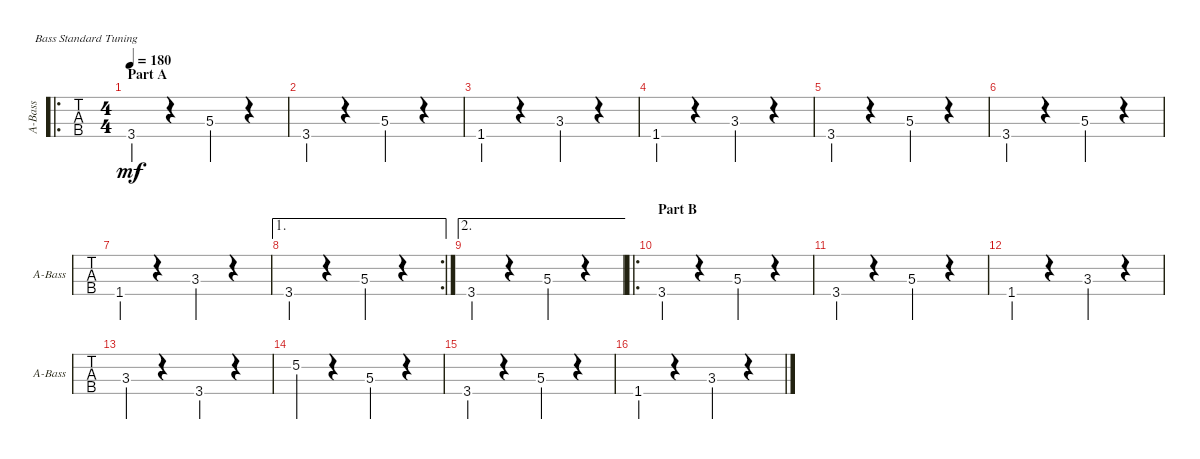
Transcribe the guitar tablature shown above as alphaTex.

\defaultSystemsLayout 4
\bracketExtendMode groupsimilarinstruments
\singleTrackTrackNamePolicy allsystems
\multiTrackTrackNamePolicy allsystems
\otherSystemsTrackNameOrientation horizontal
\track ("Acoustic Bass" "A-Bass") {instrument acousticbass}
\staff {tabs}
\tuning (G2 D2 A1 E1)
\ro
\ts (4 4)
\section ("" "Part A")
\tempo 180
\clef f4
\scale
0.277567
\ks g
3.4.4{dy mf instrument acousticbass} r.4 5.3.4 r.4 |
\scale
0.231939 3.4.4 r.4 5.3.4 r.4 |
\scale
0.333333 1.4.4 r.4 3.3.4 r.4 |
\scale
0.333333 1.4.4 r.4 3.3.4 r.4 |
\scale
0.333333 3.4.4 r.4 5.3.4 r.4 |
\scale
0.322751 3.4.4 r.4 5.3.4 r.4 |
\scale
0.322751 1.4.4 r.4 3.3.4 r.4 |
\ae 1
\rc 2
\scale
0.354497 3.4.4 r.4 5.3.4 r.4 |
\ae 2
\scale
0.312821 3.4.4 r.4 5.3.4 r.4 |
\ro
\section ("" "Part B")
\scale
0.374359 3.4.4 r.4 5.3.4 r.4 |
\scale
0.312821 3.4.4 r.4 5.3.4 r.4 |
\scale
0.333333 1.4.4 r.4 3.3.4 r.4 |
\scale
0.333333 3.3.4 r.4 3.4.4 r.4 |
\scale
0.333333 5.2.4 r.4 5.3.4 r.4 |
\scale
0.322751 3.4.4 r.4 5.3.4 r.4 |
\scale
0.322751 1.4.4 r.4 3.3.4 r.4
